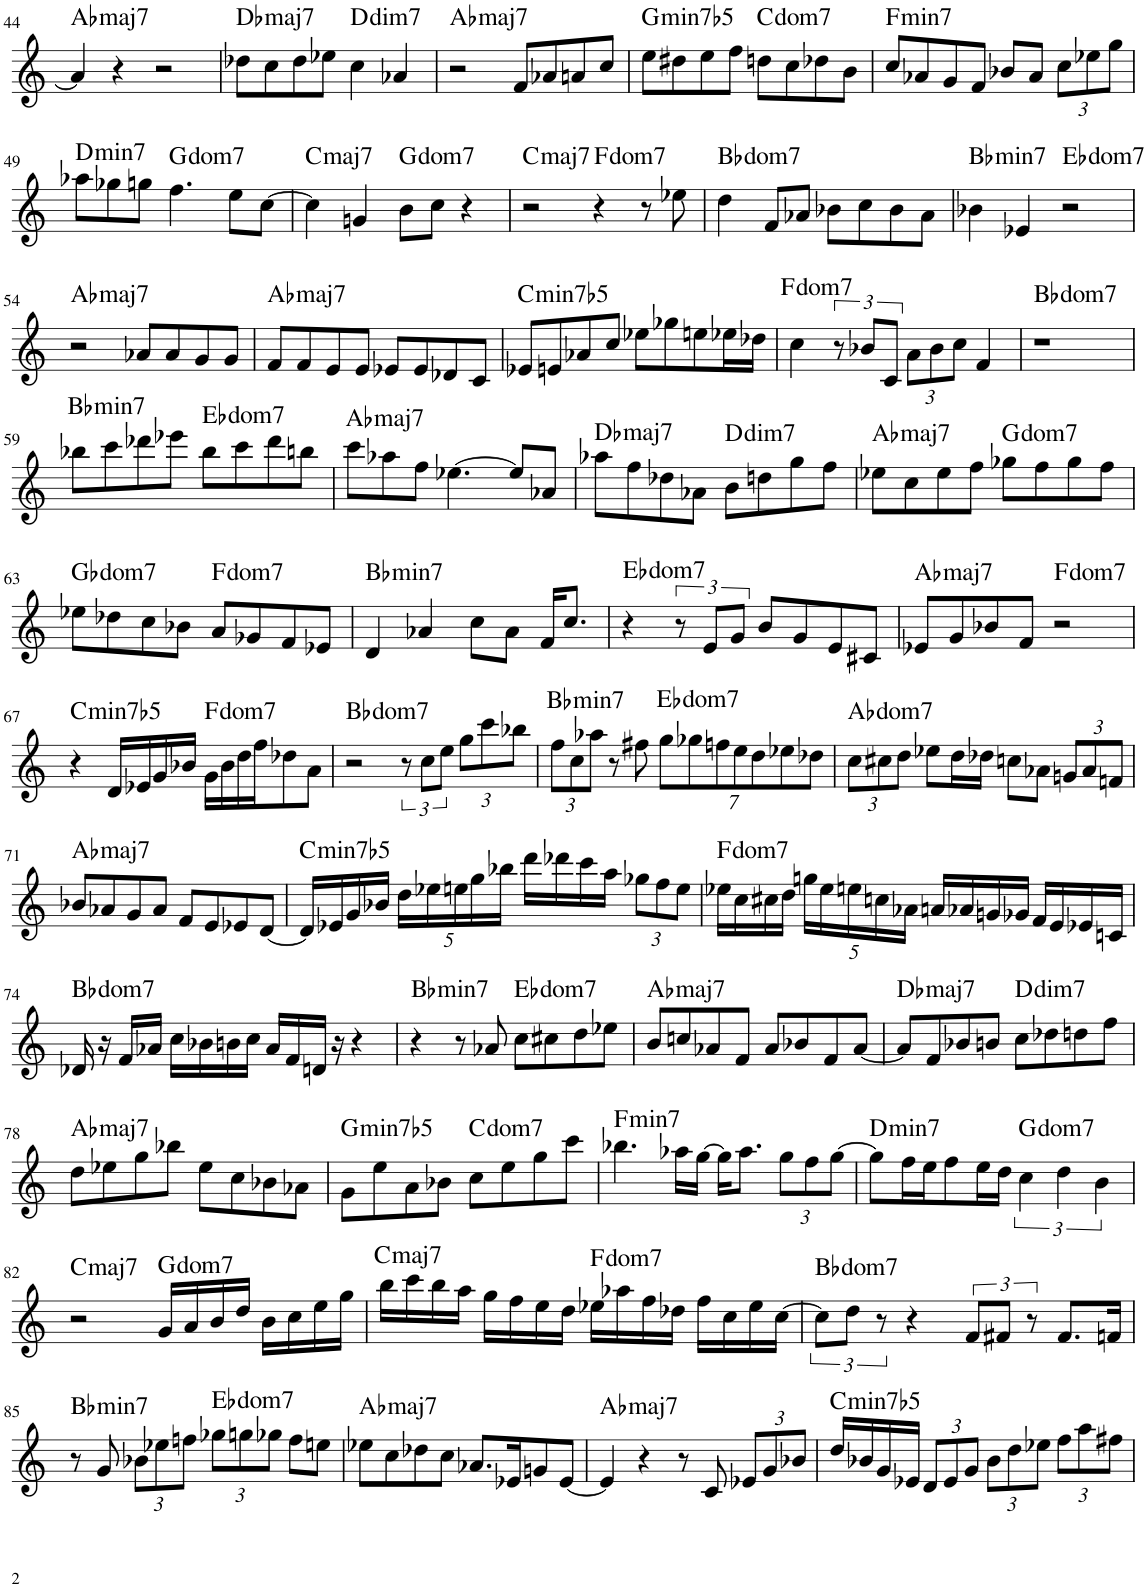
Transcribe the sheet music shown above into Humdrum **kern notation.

**kern	**harte
*part1	*part1
*staff1	*
*I"Piano	*
*I'Pno.	*
!!LO:PB:g=z
*clefG2	*
*k[]	*
*M4/4	*
=44	=44
!	!LO:H:kt=maj7
4a-/]	Ab:maj7
4r	.
2r	.
=45	=45
!	!LO:H:kt=maj7
8dd-X\L	Db:maj7
8cc\	.
8dd-\	.
8ee-X\J	.
!	!LO:H:kt=dim7
4cc\	D:dim7
4a-X/	.
=46	=46
!	!LO:H:kt=maj7
2r	Ab:maj7
8f/L	.
8a-X/	.
8an/	.
8cc/J	.
=47	=47
!	!LO:H:kt=min7b5
8ee\L	G:hdim7
8dd#X\	.
8ee\	.
8ff\J	.
!	!LO:H:kt=dom
8ddn\L	.
8cc\	.
8dd-X\	.
8b\J	.
=48	=48
!	!LO:H:kt=min7
8cc/L	F:min7
8a-X/	.
8g/	.
8f/J	.
8b-X/L	.
8a-/J	.
*Xbrackettup	*
12cc\L	.
12ee-X\	.
12gg\J	.
!!LO:LB:g=z
=49	=49
!	!LO:H:kt=min7
8aa-X\L	D:min7
8gg-X\	.
8ggn\J	.
!	!LO:H:kt=dom
4.ff\	.
8ee\L	.
[8cc\J	.
=50	=50
!	!LO:H:kt=maj7
4cc\]	C:maj7
4gn/	.
!	!LO:H:kt=dom
8b\L	.
8cc\J	.
4r	.
=51	=51
!	!LO:H:kt=maj7
2r	C:maj7
!	!LO:H:kt=dom
4r	.
8r	.
8ee-X\	.
=52	=52
!	!LO:H:kt=dom
4dd\	.
8f/L	.
8a-X/J	.
8b-X\L	.
8cc\	.
8b-\	.
8a-\J	.
=53	=53
!	!LO:H:kt=min7
4b-X\	Bb:min7
4e-X/	.
!	!LO:H:kt=dom
2r	.
!!LO:LB:g=z
=54	=54
!	!LO:H:kt=maj7
2r	Ab:maj7
8a-X/L	.
8a-/	.
8g/	.
8g/J	.
=55	=55
!	!LO:H:kt=maj7
8f/L	Ab:maj7
8f/	.
8e/	.
8e/J	.
8e-X/L	.
8e-/	.
8d-X/	.
8c/J	.
=56	=56
!	!LO:H:kt=min7b5
8e-X/L	C:hdim7
8en/	.
8a-X/	.
8cc/J	.
8ee-X\L	.
8gg-X\	.
8een\	.
16ee-X\L	.
16dd-X\JJ	.
=57	=57
!	!LO:H:kt=dom
4cc\	.
*brackettup	*
12r	.
12b-X/L	.
12c/J	.
*Xbrackettup	*
12a\L	.
12b-\	.
12cc\J	.
4f/	.
=58	=58
!	!LO:H:kt=dom
1r	.
!!LO:LB:g=z
=59	=59
!	!LO:H:kt=min7
8bb-X\L	Bb:min7
8ccc\	.
8ddd-X\	.
8eee-X\J	.
!	!LO:H:kt=dom
8bb-\L	.
8ccc\	.
8ddd-\	.
8bbn\J	.
=60	=60
!	!LO:H:kt=maj7
8ccc\L	Ab:maj7
8aa-X\	.
8ff\J	.
[4.ee-X\	.
8ee-/L]	.
8a-X/J	.
=61	=61
!	!LO:H:kt=maj7
8aa-X\L	Db:maj7
8ff\	.
8dd-X\	.
8a-X\J	.
!	!LO:H:kt=dim7
8b\L	D:dim7
8ddn\	.
8gg\	.
8ff\J	.
=62	=62
!	!LO:H:kt=maj7
8ee-X\L	Ab:maj7
8cc\	.
8ee-\	.
8ff\J	.
!	!LO:H:kt=dom
8gg-X\L	.
8ff\	.
8gg-\	.
8ff\J	.
!!LO:LB:g=z
=63	=63
!	!LO:H:kt=dom
8ee-X\L	.
8dd-X\	.
8cc\	.
8b-X\J	.
!	!LO:H:kt=dom
8a/L	.
8g-X/	.
8f/	.
8e-X/J	.
=64	=64
!	!LO:H:kt=min7
4d/	Bb:min7
4a-X/	.
8cc\L	.
8a-\J	.
16f/KL	.
8.cc/J	.
=65	=65
!	!LO:H:kt=dom
4r	.
*brackettup	*
12r	.
12e/L	.
12g/J	.
8b/L	.
8g/	.
8e/	.
8c#X/J	.
=66	=66
!	!LO:H:kt=maj7
8e-X/L	Ab:maj7
8g/	.
8b-X/	.
8f/J	.
!	!LO:H:kt=dom
2r	.
!!LO:LB:g=z
=67	=67
!	!LO:H:kt=min7b5
4r	C:hdim7
16d/LL	.
16e-X/	.
16g/	.
16b-X/JJ	.
!	!LO:H:kt=dom
16g\LL	.
16b-\	.
16dd\	.
16ff\J	.
8dd-X\	.
8a\J	.
=68	=68
!	!LO:H:kt=dom
2r	.
12r	.
12cc\L	.
12ee\J	.
*Xbrackettup	*
12gg\L	.
12ccc\	.
12bb-X\J	.
=69	=69
!	!LO:H:kt=min7
12ff\L	Bb:min7
12cc\	.
12aa-X\J	.
8r	.
8ff#X\	.
!	!LO:H:kt=dom
14gg\L	.
14gg-X\	.
14ffn\	.
14ee\	.
4480ryy	.
14dd\	.
14ee-X\	.
[4480%319dd-X\	.
=70	=70
!	!LO:H:kt=dom
12cc\L	.
4480dd-\]	.
12cc#X\	.
12dd\J	.
8ee-X\L	.
16dd\L	.
16dd-X\JJ	.
8ccn\L	.
8a-X\J	.
12gn/L	.
12a-/	.
12fn/J	.
!!LO:LB:g=z
=71	=71
!	!LO:H:kt=maj7
8b-X/L	Ab:maj7
8a-X/	.
8g/	.
8a-/J	.
8f/L	.
8e/	.
8e-X/	.
[8d/J	.
=72	=72
!	!LO:H:kt=min7b5
16d/LL]	C:hdim7
16e-X/	.
16g/	.
16b-X/JJ	.
20dd\LL	.
20ee-X\	.
20een\	.
20gg\	.
20bb-X\JJ	.
16ddd\LL	.
16ddd-X\	.
16ccc\	.
16aa\JJ	.
12gg-X\L	.
12ff\	.
12ee\J	.
=73	=73
!	!LO:H:kt=dom
16ee-X\LL	.
16cc\	.
16cc#X\	.
16dd\JJ	.
20ggn\LL	.
20ee-\	.
20een\	.
20ccn\	.
20a-X\JJ	.
16an/LL	.
16a-X/	.
16gn/	.
16g-X/JJ	.
16f/LL	.
16e/	.
16e-X/	.
16cn/JJ	.
!!LO:LB:g=z
=74	=74
!	!LO:H:kt=dom
16d-X/	.
16r	.
16f/LL	.
16a-X/JJ	.
16cc\LL	.
16b-X\	.
16bn\	.
16cc\JJ	.
16a-/LL	.
16f/	.
16dn/JJ	.
16r	.
4r	.
=75	=75
!	!LO:H:kt=min7
4r	Bb:min7
8r	.
8a-X/	.
!	!LO:H:kt=dom
8cc\L	.
8cc#X\	.
8dd\	.
8ee-X\J	.
=76	=76
!	!LO:H:kt=maj7
8b/L	Ab:maj7
8ccn/	.
8a-X/	.
8f/J	.
8a-/L	.
8b-X/	.
8f/	.
[8a-/J	.
=77	=77
!	!LO:H:kt=maj7
8a-/L]	Db:maj7
8f/	.
8b-X/	.
8bn/J	.
!	!LO:H:kt=dim7
8cc\L	D:dim7
8dd-X\	.
8ddn\	.
8ff\J	.
!!LO:LB:g=z
=78	=78
!	!LO:H:kt=maj7
8dd\L	Ab:maj7
8ee-X\	.
8gg\	.
8bb-X\J	.
8ee-\L	.
8cc\	.
8b-X\	.
8a-X\J	.
=79	=79
!	!LO:H:kt=min7b5
8g\L	G:hdim7
8ee\	.
8a\	.
8b-X\J	.
!	!LO:H:kt=dom
8cc\L	.
8ee\	.
8gg\	.
8ccc\J	.
=80	=80
!	!LO:H:kt=min7
4.bb-X\	F:min7
16aa-X\LL	.
[16gg\JJ	.
16gg\KL]	.
8.aa-\J	.
12gg\L	.
12ff\	.
[12gg\J	.
=81	=81
!	!LO:H:kt=min7
8gg\L]	D:min7
16ff\L	.
16ee\J	.
8ff\	.
16ee\L	.
16dd\JJ	.
*brackettup	*
!	!LO:H:kt=dom
6cc\	.
6dd\	.
6b\	.
!!LO:LB:g=z
=82	=82
!	!LO:H:kt=maj7
2r	C:maj7
!	!LO:H:kt=dom
16g/LL	.
16a/	.
16b/	.
16dd/JJ	.
16b\LL	.
16cc\	.
16ee\	.
16gg\JJ	.
=83	=83
!	!LO:H:kt=maj7
16bb\LL	C:maj7
16ccc\	.
16bb\	.
16aa\JJ	.
16gg\LL	.
16ff\	.
16ee\	.
16dd\JJ	.
!	!LO:H:kt=dom
16ee-X\LL	.
16aa-X\	.
16ff\	.
16dd-X\JJ	.
16ff\LL	.
16cc\	.
16ee-\	.
[16cc\JJ	.
=84	=84
!	!LO:H:kt=dom
12cc\L]	.
12dd\J	.
12r	.
4r	.
12f/L	.
12f#X/J	.
12r	.
8.f#/L	.
16fn/Jk	.
!!LO:LB:g=z
=85	=85
!	!LO:H:kt=min7
8r	Bb:min7
8g/	.
*Xbrackettup	*
12b-X\L	.
12ee-X\	.
12ffn\J	.
!	!LO:H:kt=dom
12gg-X\L	.
12ggn\	.
12gg-X\J	.
8ff\L	.
8een\J	.
=86	=86
!	!LO:H:kt=maj7
8ee-X\L	Ab:maj7
8cc\	.
8dd-X\	.
8cc\J	.
8.a-X/L	.
16e-X/K	.
8gn/	.
[8e-/J	.
=87	=87
!	!LO:H:kt=maj7
4e-/]	Ab:maj7
4r	.
8r	.
8c/	.
12e-X/L	.
12g/	.
12b-X/J	.
=88	=88
!	!LO:H:kt=min7b5
16dd/LL	C:hdim7
16b-X/	.
16g/	.
16e-X/JJ	.
12d/L	.
12e-/	.
12g/J	.
12b-\L	.
12dd\	.
12ee-X\J	.
12ff\L	.
12aa\	.
12ff#X\J	.
=	=
*-	*-
